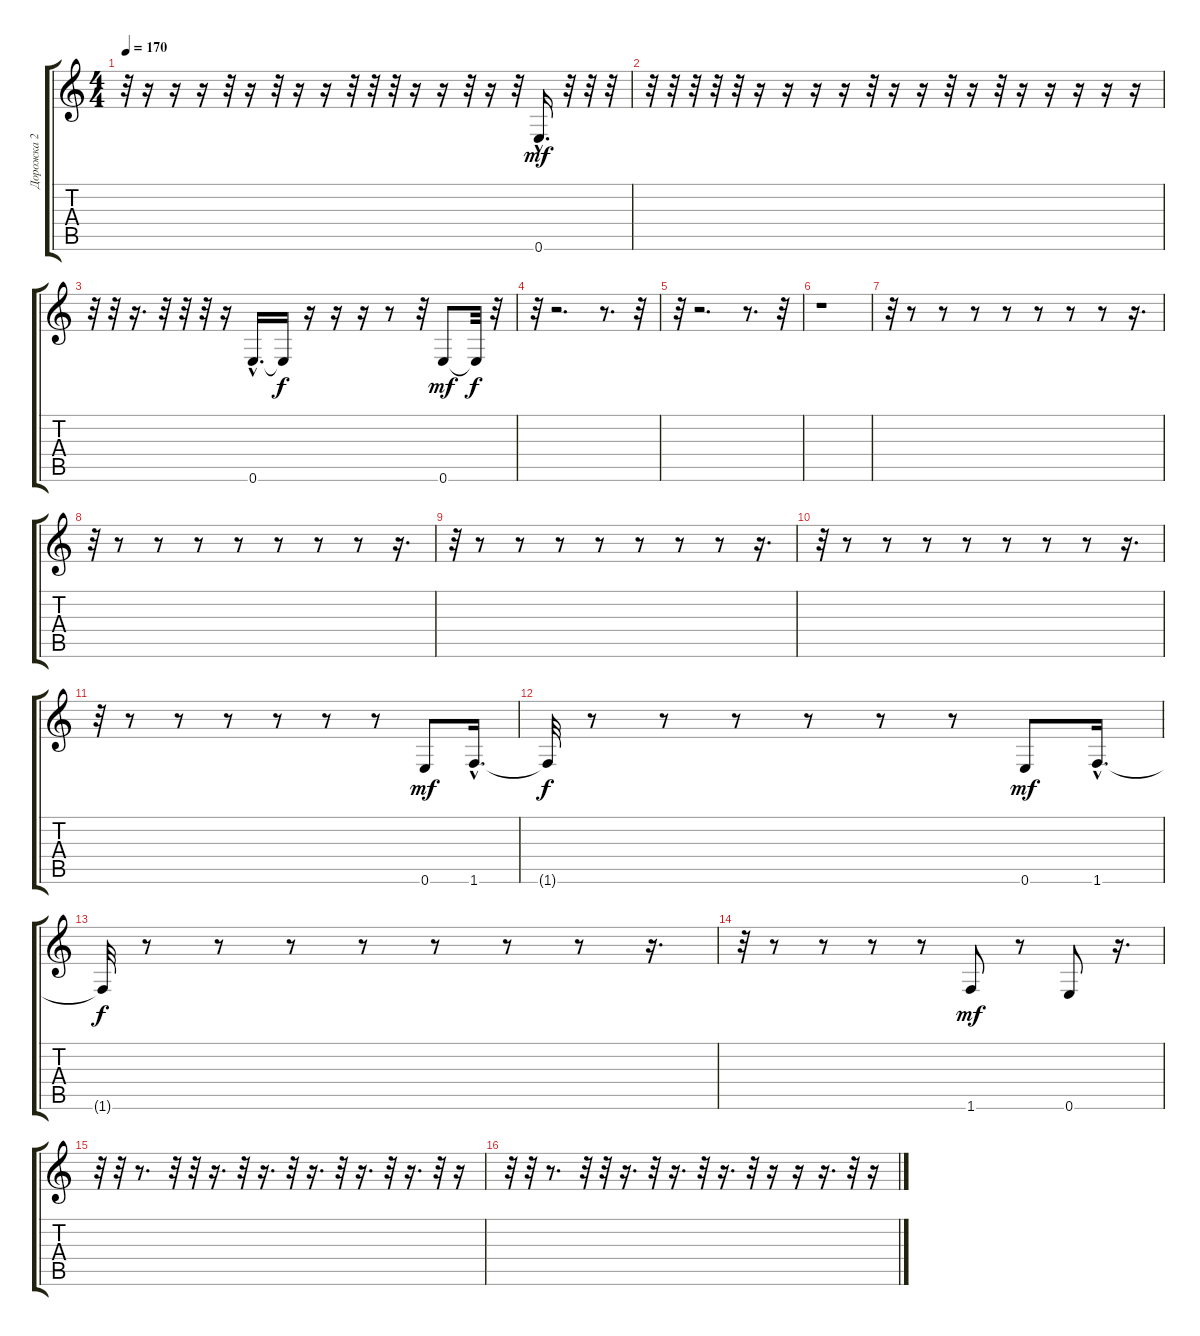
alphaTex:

\track ("Дорожка 2" "Дорожка 2") {instrument electricbassfinger}
\staff {score tabs}
\tuning (E4 B3 G3 D3 A2 E2) {hide}
\ts (4 4)
\tempo 170
\clef g2
\ks c
r.32{dy mf} r.16 r.16 r.16 r.32 r.16 r.32 r.16 r.16 r.32 r.32 r.32 r.16 r.16 r.32 r.16 r.32 0.6{hac}.16{d} r.32 r.32 r.32 |
r.32 r.32 r.32 r.32 r.32 r.16 r.16 r.16 r.16 r.32 r.16 r.16 r.32 r.16 r.32 r.16 r.16 r.16 r.16 r.16 |
r.32 r.32 r.16{d} r.32 r.32 r.32 r.16 0.6{hac}.16{d} 0.6{t}.16{dy f} r.16 r.16 r.16 r.8 r.32 0.6.8{dy mf} 0.6{t}.32{dy f} r.32 |
r.32 r.2{d} r.8{d} r.32 |
r.32 r.2{d} r.8{d} r.32 |
r.1 |
r.32 r.8 r.8 r.8 r.8 r.8 r.8 r.8 r.16{d} |
r.32 r.8 r.8 r.8 r.8 r.8 r.8 r.8 r.16{d} |
r.32 r.8 r.8 r.8 r.8 r.8 r.8 r.8 r.16{d} |
r.32 r.8 r.8 r.8 r.8 r.8 r.8 r.8 r.16{d} |
r.32 r.8 r.8 r.8 r.8 r.8 r.8 0.6.8{dy mf} 1.6{hac}.16{d} |
1.6{t}.32{dy f} r.8 r.8 r.8 r.8 r.8 r.8 0.6.8{dy mf} 1.6{hac}.16{d} |
1.6{t}.32{dy f} r.8 r.8 r.8 r.8 r.8 r.8 r.8 r.16{d} |
r.32 r.8 r.8 r.8 r.8 1.6.8{dy mf} r.8 0.6.8 r.16{d} |
r.32 r.32 r.8{d} r.32 r.32 r.16{d} r.32 r.16{d} r.32 r.16{d} r.32 r.16{d} r.32 r.16{d} r.32 r.16 |
r.32 r.32 r.8{d} r.32 r.32 r.16{d} r.32 r.16{d} r.32 r.16{d} r.32 r.16 r.16 r.16{d} r.32 r.16
